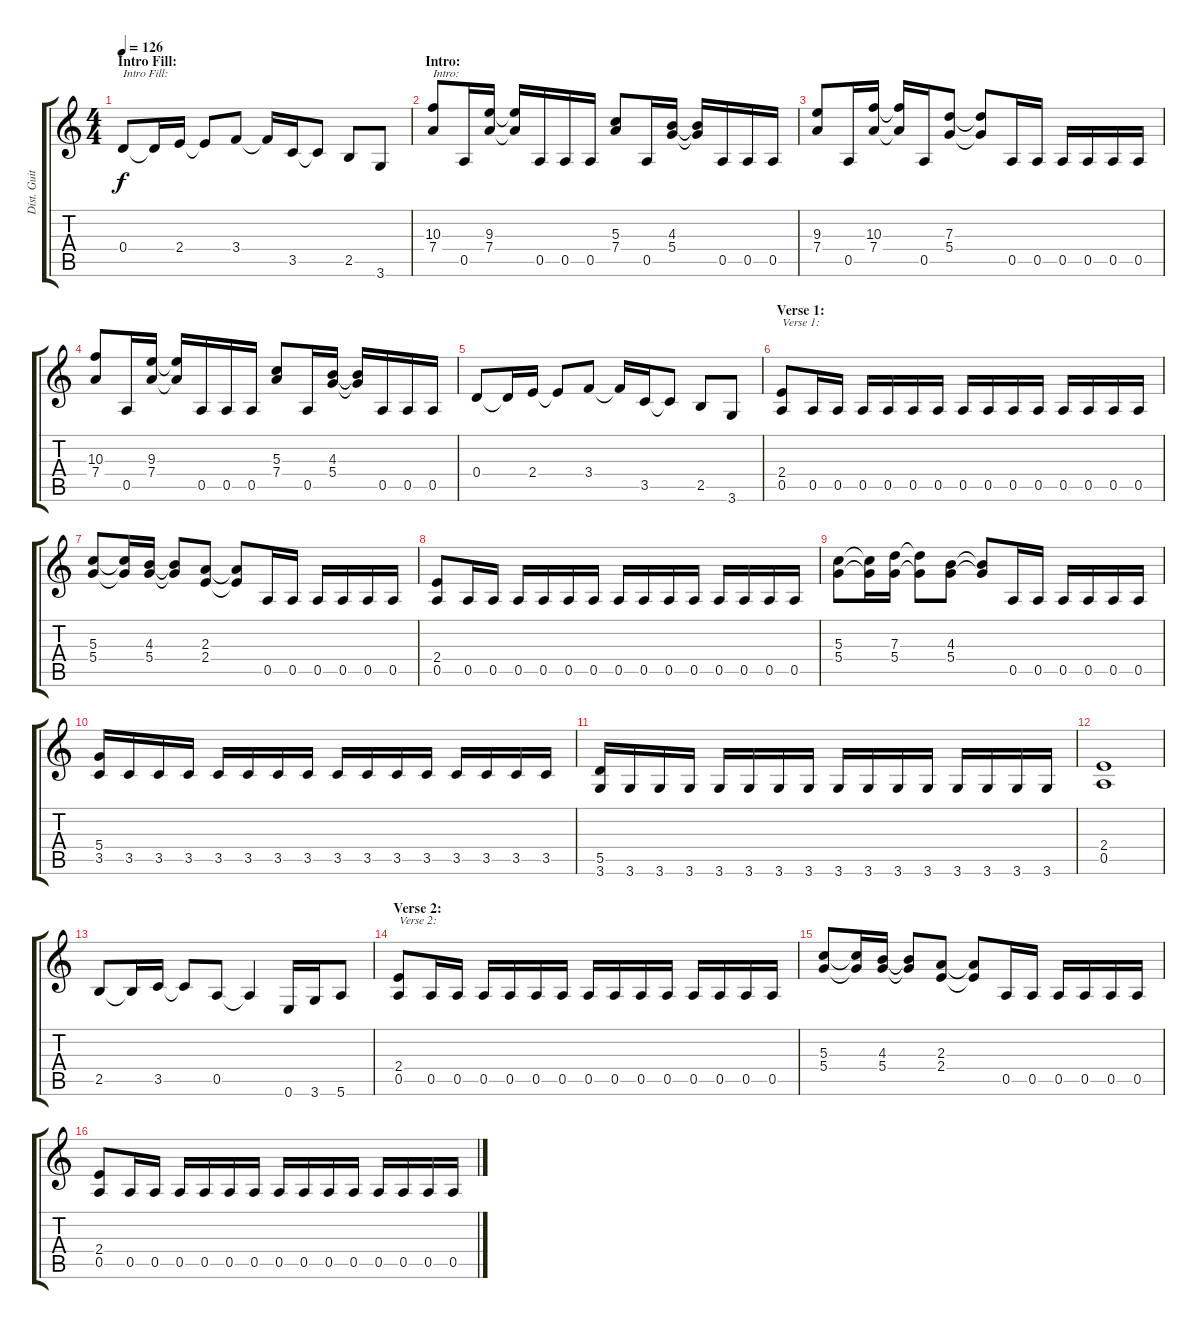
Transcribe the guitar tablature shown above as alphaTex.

\track ("Dist. Guitar 2" "Dist. Guit") {instrument distortionguitar}
\staff {score tabs}
\tuning (E4 B3 G3 D3 A2 E2) {hide}
\ts (4 4)
\section ("" "Intro Fill:")
\tempo 126
\clef g2
\ks c
0.4.8{txt "Intro Fill:" dy f instrument distortionguitar} 0.4{t}.16 2.4.16 2.4{t}.8 3.4.8 3.4{t}.16 3.5.16 3.5{t}.8 2.5.8 3.6.8 |
\section ("" "Intro:")
(10.3 7.4).8{txt "Intro:"} 0.5.16 (9.3 7.4).16 (9.3{t} 7.4{t}).16 0.5.16 0.5.16 0.5.16 (5.3 7.4).8 0.5.16 (4.3 5.4).16 (4.3{t} 5.4{t}).16 0.5.16 0.5.16 0.5.16 |
(9.3 7.4).8 0.5.16 (10.3 7.4).16 (10.3{t} 7.4{t}).16 0.5.16 (7.3 5.4).8 (7.3{t} 5.4{t}).8 0.5.16 0.5.16 0.5.16 0.5.16 0.5.16 0.5.16 |
(10.3 7.4).8 0.5.16 (9.3 7.4).16 (9.3{t} 7.4{t}).16 0.5.16 0.5.16 0.5.16 (5.3 7.4).8 0.5.16 (4.3 5.4).16 (4.3{t} 5.4{t}).16 0.5.16 0.5.16 0.5.16 |
0.4.8 0.4{t}.16 2.4.16 2.4{t}.8 3.4.8 3.4{t}.16 3.5.16 3.5{t}.8 2.5.8 3.6.8 |
\section ("" "Verse 1:")
(2.4 0.5).8{txt "Verse 1:"} 0.5.16 0.5.16 0.5.16 0.5.16 0.5.16 0.5.16 0.5.16 0.5.16 0.5.16 0.5.16 0.5.16 0.5.16 0.5.16 0.5.16 |
(5.3 5.4).8 (5.3{t} 5.4{t}).16 (4.3 5.4).16 (4.3{t} 5.4{t}).8 (2.3 2.4).8 (2.3{t} 2.4{t}).8 0.5.16 0.5.16 0.5.16 0.5.16 0.5.16 0.5.16 |
(2.4 0.5).8 0.5.16 0.5.16 0.5.16 0.5.16 0.5.16 0.5.16 0.5.16 0.5.16 0.5.16 0.5.16 0.5.16 0.5.16 0.5.16 0.5.16 |
(5.3 5.4).8 (5.3{t} 5.4{t}).16 (7.3 5.4).16 (7.3{t} 5.4{t}).8 (4.3 5.4).8 (4.3{t} 5.4{t}).8 0.5.16 0.5.16 0.5.16 0.5.16 0.5.16 0.5.16 |
(5.4 3.5).16 3.5.16 3.5.16 3.5.16 3.5.16 3.5.16 3.5.16 3.5.16 3.5.16 3.5.16 3.5.16 3.5.16 3.5.16 3.5.16 3.5.16 3.5.16 |
(5.5 3.6).16 3.6.16 3.6.16 3.6.16 3.6.16 3.6.16 3.6.16 3.6.16 3.6.16 3.6.16 3.6.16 3.6.16 3.6.16 3.6.16 3.6.16 3.6.16 |
(2.4 0.5).1 |
2.5.8 2.5{t}.16 3.5.16 3.5{t}.8 0.5.8 0.5{t}.4 0.6.16 3.6.16 5.6.8 |
\section ("" "Verse 2:")
(2.4 0.5).8{txt "Verse 2:"} 0.5.16 0.5.16 0.5.16 0.5.16 0.5.16 0.5.16 0.5.16 0.5.16 0.5.16 0.5.16 0.5.16 0.5.16 0.5.16 0.5.16 |
(5.3 5.4).8 (5.3{t} 5.4{t}).16 (4.3 5.4).16 (4.3{t} 5.4{t}).8 (2.3 2.4).8 (2.3{t} 2.4{t}).8 0.5.16 0.5.16 0.5.16 0.5.16 0.5.16 0.5.16 |
(2.4 0.5).8 0.5.16 0.5.16 0.5.16 0.5.16 0.5.16 0.5.16 0.5.16 0.5.16 0.5.16 0.5.16 0.5.16 0.5.16 0.5.16 0.5.16
